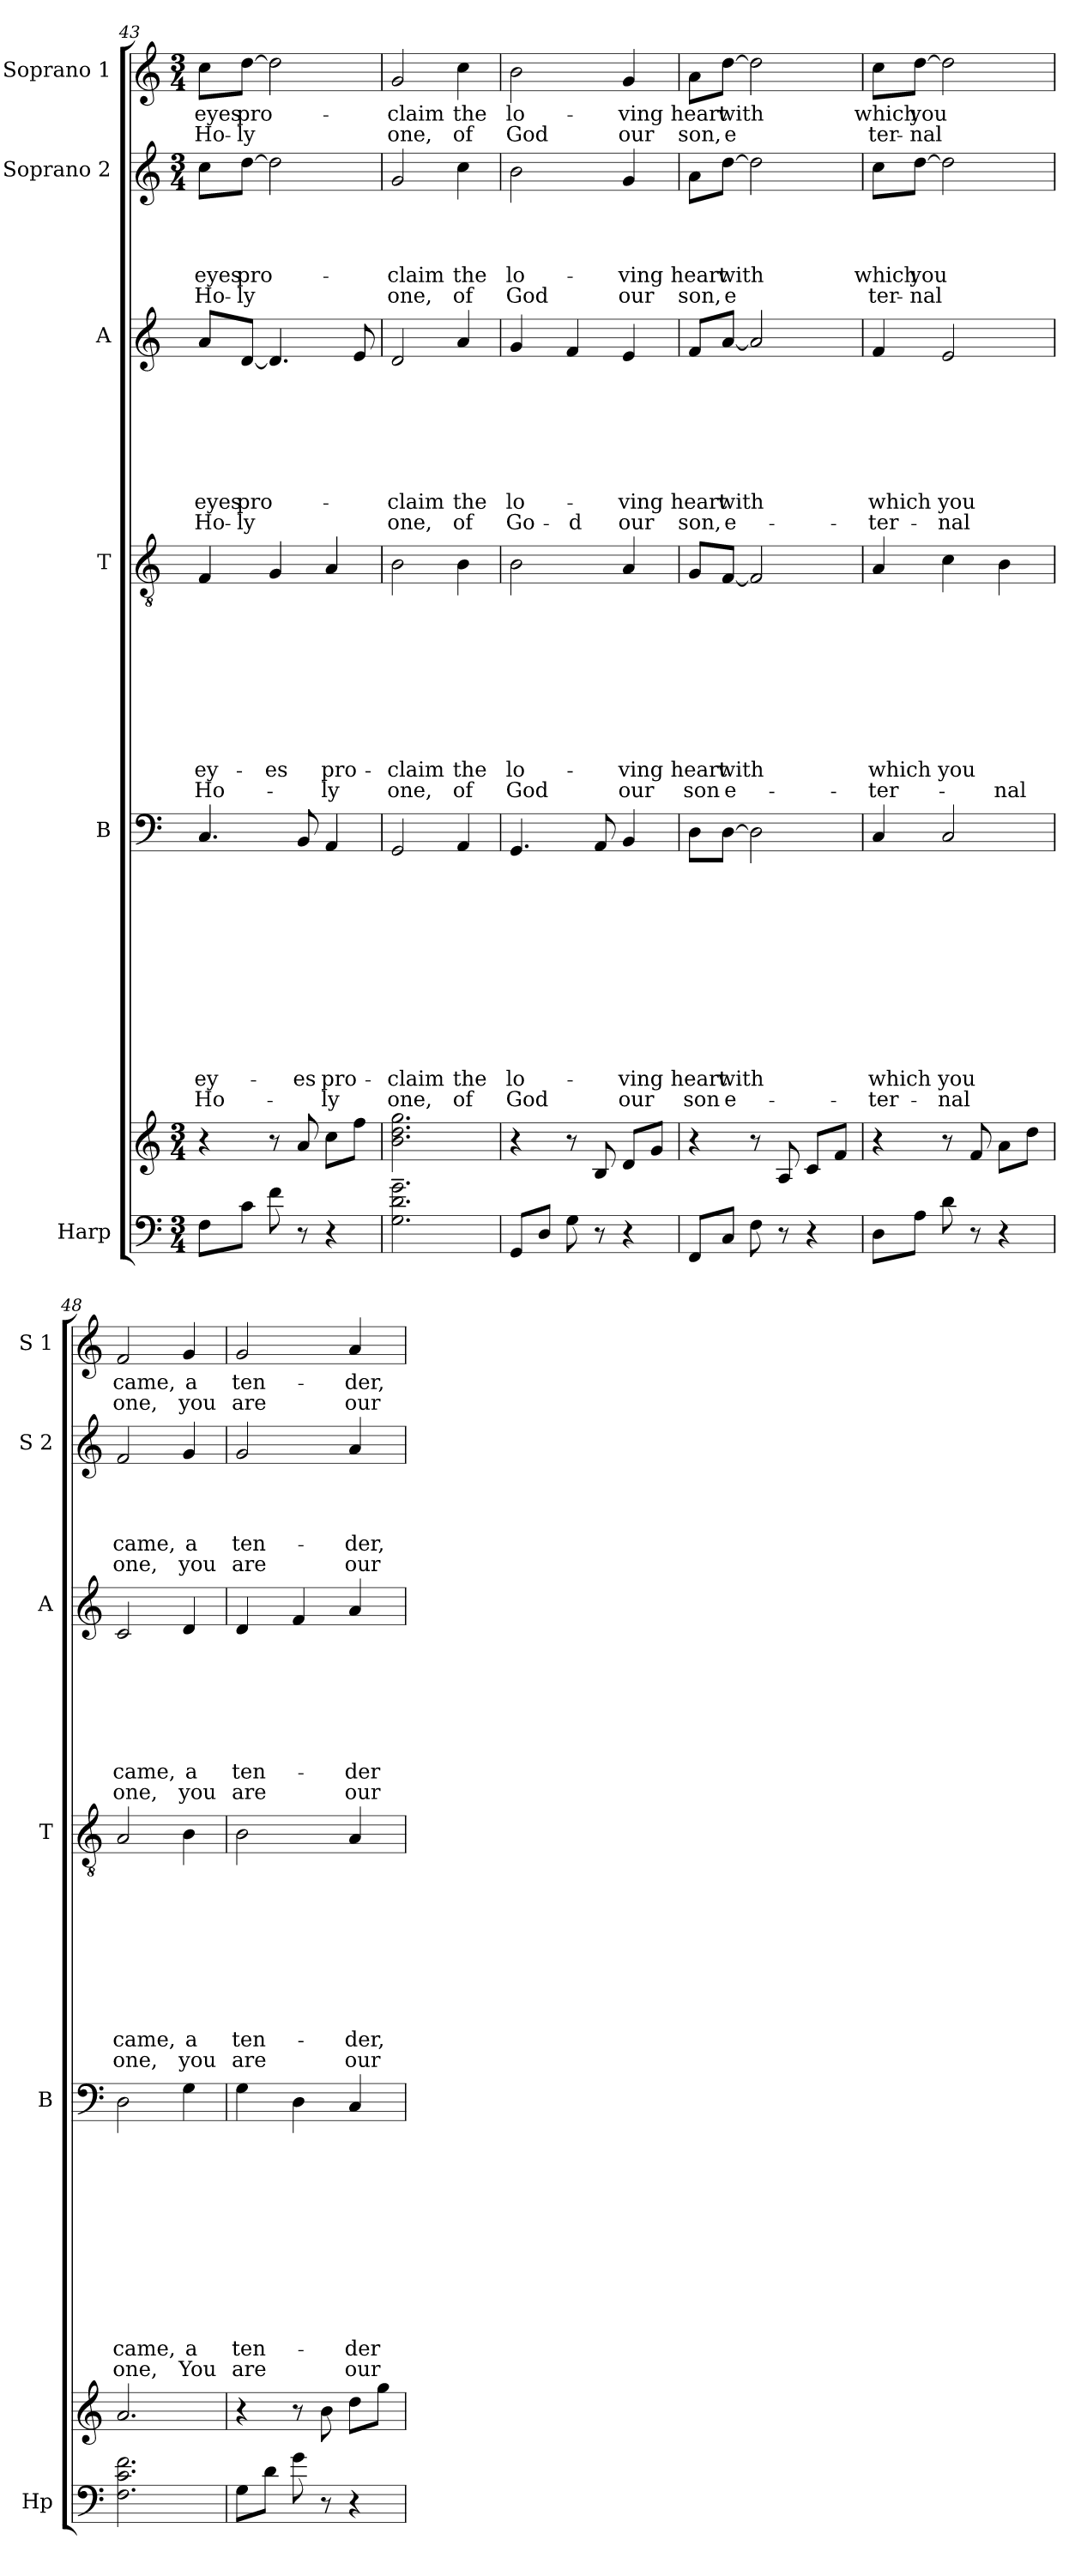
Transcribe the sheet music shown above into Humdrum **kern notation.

**kern	**kern	**kern	**text	**text	**text	**text	**text	**text	**text	**text	**text	**text	**text	**text	**kern	**text	**text	**text	**text	**text	**text	**text	**text	**text	**text	**kern	**text	**text	**text	**text	**text	**text	**text	**text	**kern	**text	**text	**text	**text	**text	**kern	**text	**text
*part6	*part6	*part5	*part5	*part5	*part5	*part5	*part5	*part5	*part5	*part5	*part5	*part5	*part5	*part5	*part4	*part4	*part4	*part4	*part4	*part4	*part4	*part4	*part4	*part4	*part4	*part3	*part3	*part3	*part3	*part3	*part3	*part3	*part3	*part3	*part2	*part2	*part2	*part2	*part2	*part2	*part1	*part1	*part1
*staff7	*staff6	*staff5	*staff5	*staff5	*staff5	*staff5	*staff5	*staff5	*staff5	*staff5	*staff5	*staff5	*staff5	*staff5	*staff4	*staff4	*staff4	*staff4	*staff4	*staff4	*staff4	*staff4	*staff4	*staff4	*staff4	*staff3	*staff3	*staff3	*staff3	*staff3	*staff3	*staff3	*staff3	*staff3	*staff2	*staff2	*staff2	*staff2	*staff2	*staff2	*staff1	*staff1	*staff1
*I"Harp	*	*I"B	*	*	*	*	*	*	*	*	*	*	*	*	*I"T	*	*	*	*	*	*	*	*	*	*	*I"A	*	*	*	*	*	*	*	*	*I"Soprano 2	*	*	*	*	*	*I"Soprano 1	*	*
*I'Hp	*	*I'B	*	*	*	*	*	*	*	*	*	*	*	*	*I'T	*	*	*	*	*	*	*	*	*	*	*I'A	*	*	*	*	*	*	*	*	*I'S 2	*	*	*	*	*	*I'S 1	*	*
*clefF4	*clefG2	*clefF4	*	*	*	*	*	*	*	*	*	*	*	*	*clefGv2	*	*	*	*	*	*	*	*	*	*	*clefG2	*	*	*	*	*	*	*	*	*clefG2	*	*	*	*	*	*clefG2	*	*
*k[]	*k[]	*k[]	*	*	*	*	*	*	*	*	*	*	*	*	*k[]	*	*	*	*	*	*	*	*	*	*	*k[]	*	*	*	*	*	*	*	*	*k[]	*	*	*	*	*	*k[]	*	*
*C:	*C:	*C:	*	*	*	*	*	*	*	*	*	*	*	*	*C:	*	*	*	*	*	*	*	*	*	*	*C:	*	*	*	*	*	*	*	*	*C:	*	*	*	*	*	*C:	*	*
*M3/4	*M3/4	*	*	*	*	*	*	*	*	*	*	*	*	*	*	*	*	*	*	*	*	*	*	*	*	*	*	*	*	*	*	*	*	*	*M3/4	*	*	*	*	*	*M3/4	*	*
=43	=43	=43	=43	=43	=43	=43	=43	=43	=43	=43	=43	=43	=43	=43	=43	=43	=43	=43	=43	=43	=43	=43	=43	=43	=43	=43	=43	=43	=43	=43	=43	=43	=43	=43	=43	=43	=43	=43	=43	=43	=43	=43	=43
!	!	!	!	!	!	!	!	!	!	!	!	!	!LO:LY:b	!LO:LY:b	!	!	!	!	!	!	!	!	!	!LO:LY:b	!LO:LY:b	!	!	!	!	!	!	!	!LO:LY:b	!LO:LY:b	!	!	!	!	!LO:LY:b	!LO:LY:b	!	!LO:LY:b	!LO:LY:b
8F\L	4r	4.C/	.	.	.	.	.	.	.	.	.	.	ey-	Ho-	4F/	.	.	.	.	.	.	.	.	ey-	Ho-	8a/L	.	.	.	.	.	.	eyes	Ho-	8cc\L	.	.	.	eyes	Ho-	8cc\L	eyes	Ho-
!	!	!	!	!	!	!	!	!	!	!	!	!	!	!	!	!	!	!	!	!	!	!	!	!	!	!	!	!	!	!	!	!	!LO:LY:b	!LO:LY:b	!	!	!	!	!LO:LY:b	!LO:LY:b	!	!LO:LY:b	!LO:LY:b
8c\J	.	.	.	.	.	.	.	.	.	.	.	.	.	.	.	.	.	.	.	.	.	.	.	.	.	[<8d/J	.	.	.	.	.	.	pro-	-ly	[>8dd\J	.	.	.	pro-	-ly	[>8dd\J	pro-	-ly
!	!	!	!	!	!	!	!	!	!	!	!	!	!	!	!	!	!	!	!	!	!	!	!	!LO:LY:b	!	!	!	!	!	!	!	!	!	!	!	!	!	!	!	!	!	!	!
8f\	8r	.	.	.	.	.	.	.	.	.	.	.	.	.	4G/	.	.	.	.	.	.	.	.	-es	.	4.d/]	.	.	.	.	.	.	.	.	2dd\]	.	.	.	.	.	2dd\]	.	.
!	!	!	!	!	!	!	!	!	!	!	!	!	!LO:LY:b	!	!	!	!	!	!	!	!	!	!	!	!	!	!	!	!	!	!	!	!	!	!	!	!	!	!	!	!	!	!
8r	8a/	8BB/	.	.	.	.	.	.	.	.	.	.	-es	.	.	.	.	.	.	.	.	.	.	.	.	.	.	.	.	.	.	.	.	.	.	.	.	.	.	.	.	.	.
!	!	!	!	!	!	!	!	!	!	!	!	!	!LO:LY:b	!LO:LY:b	!	!	!	!	!	!	!	!	!	!LO:LY:b	!LO:LY:b	!	!	!	!	!	!	!	!	!	!	!	!	!	!	!	!	!	!
4r	8cc\L	4AA/	.	.	.	.	.	.	.	.	.	.	pro-	-ly	4A/	.	.	.	.	.	.	.	.	pro-	-ly	.	.	.	.	.	.	.	.	.	.	.	.	.	.	.	.	.	.
.	8ff\J	.	.	.	.	.	.	.	.	.	.	.	.	.	.	.	.	.	.	.	.	.	.	.	.	8e/	.	.	.	.	.	.	.	.	.	.	.	.	.	.	.	.	.
=44	=44	=44	=44	=44	=44	=44	=44	=44	=44	=44	=44	=44	=44	=44	=44	=44	=44	=44	=44	=44	=44	=44	=44	=44	=44	=44	=44	=44	=44	=44	=44	=44	=44	=44	=44	=44	=44	=44	=44	=44	=44	=44	=44
!	!	!	!	!	!	!	!	!	!	!	!	!	!LO:LY:b	!LO:LY:b	!	!	!	!	!	!	!	!	!	!LO:LY:b	!LO:LY:b	!	!	!	!	!	!	!	!LO:LY:b	!LO:LY:b	!	!	!	!	!LO:LY:b	!LO:LY:b	!	!LO:LY:b	!LO:LY:b
2.G\~> 2.d\~> 2.g\~>	2.b\ 2.dd\ 2.gg\	2GG/	.	.	.	.	.	.	.	.	.	.	-claim	one,	2B\	.	.	.	.	.	.	.	.	-claim	one,	2d/	.	.	.	.	.	.	-claim	one,	2g/	.	.	.	-claim	one,	2g/	-claim	one,
!	!	!	!	!	!	!	!	!	!	!	!	!	!LO:LY:b	!LO:LY:b	!	!	!	!	!	!	!	!	!	!LO:LY:b	!LO:LY:b	!	!	!	!	!	!	!	!LO:LY:b	!LO:LY:b	!	!	!	!	!LO:LY:b	!LO:LY:b	!	!LO:LY:b	!LO:LY:b
.	.	4AA/	.	.	.	.	.	.	.	.	.	.	the	of	4B\	.	.	.	.	.	.	.	.	the	of	4a/	.	.	.	.	.	.	the	of	4cc\	.	.	.	the	of	4cc\	the	of
=45	=45	=45	=45	=45	=45	=45	=45	=45	=45	=45	=45	=45	=45	=45	=45	=45	=45	=45	=45	=45	=45	=45	=45	=45	=45	=45	=45	=45	=45	=45	=45	=45	=45	=45	=45	=45	=45	=45	=45	=45	=45	=45	=45
!	!	!	!	!	!	!	!	!	!	!	!	!	!LO:LY:b	!LO:LY:b	!	!	!	!	!	!	!	!	!	!LO:LY:b	!LO:LY:b	!	!	!	!	!	!	!	!LO:LY:b	!LO:LY:b	!	!	!	!	!LO:LY:b	!LO:LY:b	!	!LO:LY:b	!LO:LY:b
8GG/L	4r	4.GG/	.	.	.	.	.	.	.	.	.	.	lo-	God	2B\	.	.	.	.	.	.	.	.	lo-	God	4g/	.	.	.	.	.	.	lo-	Go-	2b\	.	.	.	lo-	God	2b\	lo-	God
8D/J	.	.	.	.	.	.	.	.	.	.	.	.	.	.	.	.	.	.	.	.	.	.	.	.	.	.	.	.	.	.	.	.	.	.	.	.	.	.	.	.	.	.	.
!	!	!	!	!	!	!	!	!	!	!	!	!	!	!	!	!	!	!	!	!	!	!	!	!	!	!	!	!	!	!	!	!	!	!LO:LY:b	!	!	!	!	!	!	!	!	!
8G\	8r	.	.	.	.	.	.	.	.	.	.	.	.	.	.	.	.	.	.	.	.	.	.	.	.	4f/	.	.	.	.	.	.	.	-d	.	.	.	.	.	.	.	.	.
8r	8B/	8AA/	.	.	.	.	.	.	.	.	.	.	.	.	.	.	.	.	.	.	.	.	.	.	.	.	.	.	.	.	.	.	.	.	.	.	.	.	.	.	.	.	.
!	!	!	!	!	!	!	!	!	!	!	!	!	!LO:LY:b	!LO:LY:b	!	!	!	!	!	!	!	!	!	!LO:LY:b	!LO:LY:b	!	!	!	!	!	!	!	!LO:LY:b	!LO:LY:b	!	!	!	!	!LO:LY:b	!LO:LY:b	!	!LO:LY:b	!LO:LY:b
4r	8d/L	4BB/	.	.	.	.	.	.	.	.	.	.	-ving	our	4A/	.	.	.	.	.	.	.	.	-ving	our	4e/	.	.	.	.	.	.	-ving	our	4g/	.	.	.	-ving	our	4g/	-ving	our
.	8g/J	.	.	.	.	.	.	.	.	.	.	.	.	.	.	.	.	.	.	.	.	.	.	.	.	.	.	.	.	.	.	.	.	.	.	.	.	.	.	.	.	.	.
!!LO:LB:g=z
=46	=46	=46	=46	=46	=46	=46	=46	=46	=46	=46	=46	=46	=46	=46	=46	=46	=46	=46	=46	=46	=46	=46	=46	=46	=46	=46	=46	=46	=46	=46	=46	=46	=46	=46	=46	=46	=46	=46	=46	=46	=46	=46	=46
!	!	!	!	!	!	!	!	!	!	!	!	!	!LO:LY:b	!LO:LY:b	!	!	!	!	!	!	!	!	!	!LO:LY:b	!LO:LY:b	!	!	!	!	!	!	!	!LO:LY:b	!LO:LY:b	!	!	!	!	!LO:LY:b	!LO:LY:b	!	!LO:LY:b	!LO:LY:b
8FF/L	4r	8D\L	.	.	.	.	.	.	.	.	.	.	heart	son	8G/L	.	.	.	.	.	.	.	.	heart	son	8f/L	.	.	.	.	.	.	heart	son,	8a\L	.	.	.	heart	son,	8a\L	heart	son,
!	!	!	!	!	!	!	!	!	!	!	!	!	!LO:LY:b	!LO:LY:b	!	!	!	!	!	!	!	!	!	!LO:LY:b	!LO:LY:b	!	!	!	!	!	!	!	!LO:LY:b	!LO:LY:b	!	!	!	!	!LO:LY:b	!LO:LY:b	!	!LO:LY:b	!LO:LY:b
8C/J	.	[>8D\J	.	.	.	.	.	.	.	.	.	.	with	e-	[<8F/J	.	.	.	.	.	.	.	.	with	e-	[<8a/J	.	.	.	.	.	.	with	e-	[>8dd\J	.	.	.	with	e	[>8dd\J	with	e
8F\	8r	2D\]	.	.	.	.	.	.	.	.	.	.	.	.	2F/]	.	.	.	.	.	.	.	.	.	.	2a/]	.	.	.	.	.	.	.	.	2dd\]	.	.	.	.	.	2dd\]	.	.
8r	8A/	.	.	.	.	.	.	.	.	.	.	.	.	.	.	.	.	.	.	.	.	.	.	.	.	.	.	.	.	.	.	.	.	.	.	.	.	.	.	.	.	.	.
4r	8c/L	.	.	.	.	.	.	.	.	.	.	.	.	.	.	.	.	.	.	.	.	.	.	.	.	.	.	.	.	.	.	.	.	.	.	.	.	.	.	.	.	.	.
.	8f/J	.	.	.	.	.	.	.	.	.	.	.	.	.	.	.	.	.	.	.	.	.	.	.	.	.	.	.	.	.	.	.	.	.	.	.	.	.	.	.	.	.	.
=47	=47	=47	=47	=47	=47	=47	=47	=47	=47	=47	=47	=47	=47	=47	=47	=47	=47	=47	=47	=47	=47	=47	=47	=47	=47	=47	=47	=47	=47	=47	=47	=47	=47	=47	=47	=47	=47	=47	=47	=47	=47	=47	=47
!	!	!	!	!	!	!	!	!	!	!	!	!	!LO:LY:b	!LO:LY:b	!	!	!	!	!	!	!	!	!	!LO:LY:b	!LO:LY:b	!	!	!	!	!	!	!	!LO:LY:b	!LO:LY:b	!	!	!	!	!LO:LY:b	!LO:LY:b	!	!LO:LY:b	!LO:LY:b
8D\L	4r	4C/	.	.	.	.	.	.	.	.	.	.	which	-ter-	4A/	.	.	.	.	.	.	.	.	which	-ter-	4f/	.	.	.	.	.	.	which	-ter-	8cc\L	.	.	.	which	ter-	8cc\L	which	ter-
!	!	!	!	!	!	!	!	!	!	!	!	!	!	!	!	!	!	!	!	!	!	!	!	!	!	!	!	!	!	!	!	!	!	!	!	!	!	!	!LO:LY:b	!LO:LY:b	!	!LO:LY:b	!LO:LY:b
8A\J	.	.	.	.	.	.	.	.	.	.	.	.	.	.	.	.	.	.	.	.	.	.	.	.	.	.	.	.	.	.	.	.	.	.	[>8dd\J	.	.	.	you	-nal	[>8dd\J	you	-nal
!	!	!	!	!	!	!	!	!	!	!	!	!	!LO:LY:b	!LO:LY:b	!	!	!	!	!	!	!	!	!	!LO:LY:b	!	!	!	!	!	!	!	!	!LO:LY:b	!LO:LY:b	!	!	!	!	!	!	!	!	!
8d\	8r	2C/	.	.	.	.	.	.	.	.	.	.	you	-nal	4c\	.	.	.	.	.	.	.	.	you	.	2e/	.	.	.	.	.	.	you	-nal	2dd\]	.	.	.	.	.	2dd\]	.	.
8r	8f/	.	.	.	.	.	.	.	.	.	.	.	.	.	.	.	.	.	.	.	.	.	.	.	.	.	.	.	.	.	.	.	.	.	.	.	.	.	.	.	.	.	.
!	!	!	!	!	!	!	!	!	!	!	!	!	!	!	!	!	!	!	!	!	!	!	!	!	!LO:LY:b	!	!	!	!	!	!	!	!	!	!	!	!	!	!	!	!	!	!
4r	8a\L	.	.	.	.	.	.	.	.	.	.	.	.	.	4B\	.	.	.	.	.	.	.	.	.	-nal	.	.	.	.	.	.	.	.	.	.	.	.	.	.	.	.	.	.
.	8dd\J	.	.	.	.	.	.	.	.	.	.	.	.	.	.	.	.	.	.	.	.	.	.	.	.	.	.	.	.	.	.	.	.	.	.	.	.	.	.	.	.	.	.
=48	=48	=48	=48	=48	=48	=48	=48	=48	=48	=48	=48	=48	=48	=48	=48	=48	=48	=48	=48	=48	=48	=48	=48	=48	=48	=48	=48	=48	=48	=48	=48	=48	=48	=48	=48	=48	=48	=48	=48	=48	=48	=48	=48
!	!	!	!	!	!	!	!	!	!	!	!	!	!LO:LY:b	!LO:LY:b	!	!	!	!	!	!	!	!	!	!LO:LY:b	!LO:LY:b	!	!	!	!	!	!	!	!LO:LY:b	!LO:LY:b	!	!	!	!	!LO:LY:b	!LO:LY:b	!	!LO:LY:b	!LO:LY:b
2.F\ 2.c\ 2.f\	2.a/	2D\	.	.	.	.	.	.	.	.	.	.	came,	one,	2A/	.	.	.	.	.	.	.	.	came,	one,	2c/	.	.	.	.	.	.	came,	one,	2f/	.	.	.	came,	one,	2f/	came,	one,
!	!	!	!	!	!	!	!	!	!	!	!	!	!LO:LY:b	!LO:LY:b	!	!	!	!	!	!	!	!	!	!LO:LY:b	!LO:LY:b	!	!	!	!	!	!	!	!LO:LY:b	!LO:LY:b	!	!	!	!	!LO:LY:b	!LO:LY:b	!	!LO:LY:b	!LO:LY:b
.	.	4G\	.	.	.	.	.	.	.	.	.	.	a	You	4B\	.	.	.	.	.	.	.	.	a	you	4d/	.	.	.	.	.	.	a	you	4g/	.	.	.	a	you	4g/	a	you
=49	=49	=49	=49	=49	=49	=49	=49	=49	=49	=49	=49	=49	=49	=49	=49	=49	=49	=49	=49	=49	=49	=49	=49	=49	=49	=49	=49	=49	=49	=49	=49	=49	=49	=49	=49	=49	=49	=49	=49	=49	=49	=49	=49
!	!	!	!	!	!	!	!	!	!	!	!	!	!LO:LY:b	!LO:LY:b	!	!	!	!	!	!	!	!	!	!LO:LY:b	!LO:LY:b	!	!	!	!	!	!	!	!LO:LY:b	!LO:LY:b	!	!	!	!	!LO:LY:b	!LO:LY:b	!	!LO:LY:b	!LO:LY:b
8G\L	4r	4G\	.	.	.	.	.	.	.	.	.	.	ten-	are	2B\	.	.	.	.	.	.	.	.	ten-	are	4d/	.	.	.	.	.	.	ten-	are	2g/	.	.	.	ten-	are	2g/	ten-	are
8d\J	.	.	.	.	.	.	.	.	.	.	.	.	.	.	.	.	.	.	.	.	.	.	.	.	.	.	.	.	.	.	.	.	.	.	.	.	.	.	.	.	.	.	.
8g\	8r	4D\	.	.	.	.	.	.	.	.	.	.	.	.	.	.	.	.	.	.	.	.	.	.	.	4f/	.	.	.	.	.	.	.	.	.	.	.	.	.	.	.	.	.
8r	8b\	.	.	.	.	.	.	.	.	.	.	.	.	.	.	.	.	.	.	.	.	.	.	.	.	.	.	.	.	.	.	.	.	.	.	.	.	.	.	.	.	.	.
!	!	!	!	!	!	!	!	!	!	!	!	!	!LO:LY:b	!LO:LY:b	!	!	!	!	!	!	!	!	!	!LO:LY:b	!LO:LY:b	!	!	!	!	!	!	!	!LO:LY:b	!LO:LY:b	!	!	!	!	!LO:LY:b	!LO:LY:b	!	!LO:LY:b	!LO:LY:b
4r	8dd\L	4C/	.	.	.	.	.	.	.	.	.	.	-der	our	4A/	.	.	.	.	.	.	.	.	-der,	our	4a/	.	.	.	.	.	.	-der	our	4a/	.	.	.	-der,	our	4a/	-der,	our
.	8gg\J	.	.	.	.	.	.	.	.	.	.	.	.	.	.	.	.	.	.	.	.	.	.	.	.	.	.	.	.	.	.	.	.	.	.	.	.	.	.	.	.	.	.
=	=	=	=	=	=	=	=	=	=	=	=	=	=	=	=	=	=	=	=	=	=	=	=	=	=	=	=	=	=	=	=	=	=	=	=	=	=	=	=	=	=	=	=
*-	*-	*-	*-	*-	*-	*-	*-	*-	*-	*-	*-	*-	*-	*-	*-	*-	*-	*-	*-	*-	*-	*-	*-	*-	*-	*-	*-	*-	*-	*-	*-	*-	*-	*-	*-	*-	*-	*-	*-	*-	*-	*-	*-
